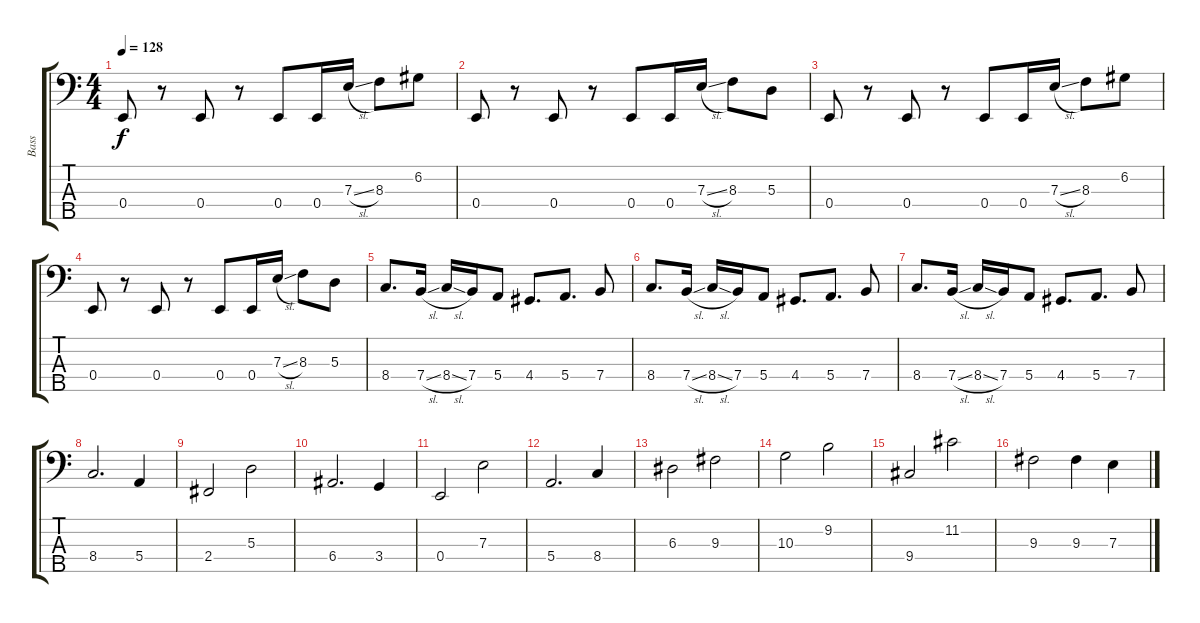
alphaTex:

\track ("Bass" "Bass") {instrument electricbassfinger}
\staff {score tabs}
\tuning (G2 D2 A1 E1 B0) {hide}
\ts (4 4)
\tempo 128
\clef f4
\ks c
0.4.8{dy f} r.8 0.4.8 r.8 0.4.8 0.4.16 7.3{sl}.16 8.3.8 6.2.8 |
0.4.8 r.8 0.4.8 r.8 0.4.8 0.4.16 7.3{sl}.16 8.3.8 5.3.8 |
0.4.8 r.8 0.4.8 r.8 0.4.8 0.4.16 7.3{sl}.16 8.3.8 6.2.8 |
0.4.8 r.8 0.4.8 r.8 0.4.8 0.4.16 7.3{sl}.16 8.3.8 5.3.8 |
8.4.8{d} 7.4{sl}.16 8.4{sl}.16 7.4.16 5.4.8 4.4.8{d} 5.4.8{d} 7.4.8 |
8.4.8{d} 7.4{sl}.16 8.4{sl}.16 7.4.16 5.4.8 4.4.8{d} 5.4.8{d} 7.4.8 |
8.4.8{d} 7.4{sl}.16 8.4{sl}.16 7.4.16 5.4.8 4.4.8{d} 5.4.8{d} 7.4.8 |
8.4.2{d} 5.4.4 |
2.4.2 5.3.2 |
6.4.2{d} 3.4.4 |
0.4.2 7.3.2 |
5.4.2{d} 8.4.4 |
6.3.2 9.3.2 |
10.3.2 9.2.2 |
9.4.2 11.2.2 |
9.3.2 9.3.4 7.3.4
